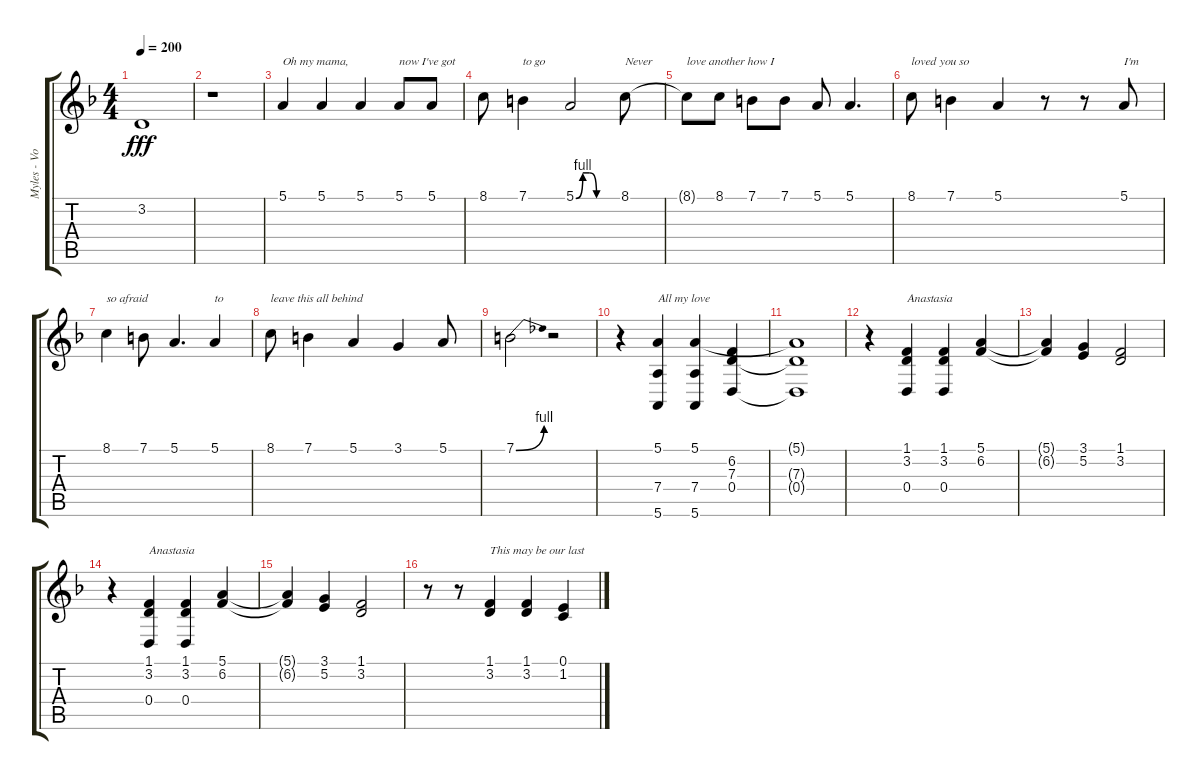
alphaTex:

\track ("Myles - Voice" "Myles - Vo") {instrument synthbrass1}
\staff {score tabs}
\tuning (E4 B3 G3 D3 A2 E2) {hide}
\ts (4 4)
\tempo 200
\clef g2
\ks dminor
3.2{t}.1{dy fff} |
r.1 |
5.1.4{txt "Oh my mama, "} 5.1.4 5.1.4 5.1.8{txt "now I've got "} 5.1.8 |
8.1.8 7.1.4{txt "to go"} 5.1{be (custom 0 0 10 4 20 4 30 0 60 0)}.2 8.1.8{txt "Never"} |
8.1{t}.8{txt "love another how I "} 8.1.8 7.1.8 7.1.8 5.1.8 5.1.4{d} |
8.1.8{txt "loved you so"} 7.1.4 5.1.4 r.8 r.8 5.1.8{txt "I'm"} |
8.1.4{txt "so afraid"} 7.1.8 5.1.4{d} 5.1.4{txt "to"} |
8.1.8{txt "leave this all behind"} 7.1.4 5.1.4 3.1.4 5.1.8 |
7.1{be (bend 0 0 60 4)}.2 r.2 |
r.4 (5.1 7.4 5.6).4{txt "All my love"} (5.1 7.4 5.6).4 (6.2 7.3 0.4).4 |
(5.1{t} 7.3{t} 0.4{t}).1 |
r.4 (1.1 3.2 0.4).4{txt "Anastasia"} (1.1 3.2 0.4).4 (5.1 6.2).4 |
(5.1{t} 6.2{t}).4 (3.1 5.2).4 (1.1 3.2).2 |
r.4 (1.1 3.2 0.4).4{txt "Anastasia"} (1.1 3.2 0.4).4 (5.1 6.2).4 |
(5.1{t} 6.2{t}).4 (3.1 5.2).4 (1.1 3.2).2 |
r.8 r.8 (1.1 3.2).4{txt "This may be our last "} (1.1 3.2).4 (0.1 1.2).4
